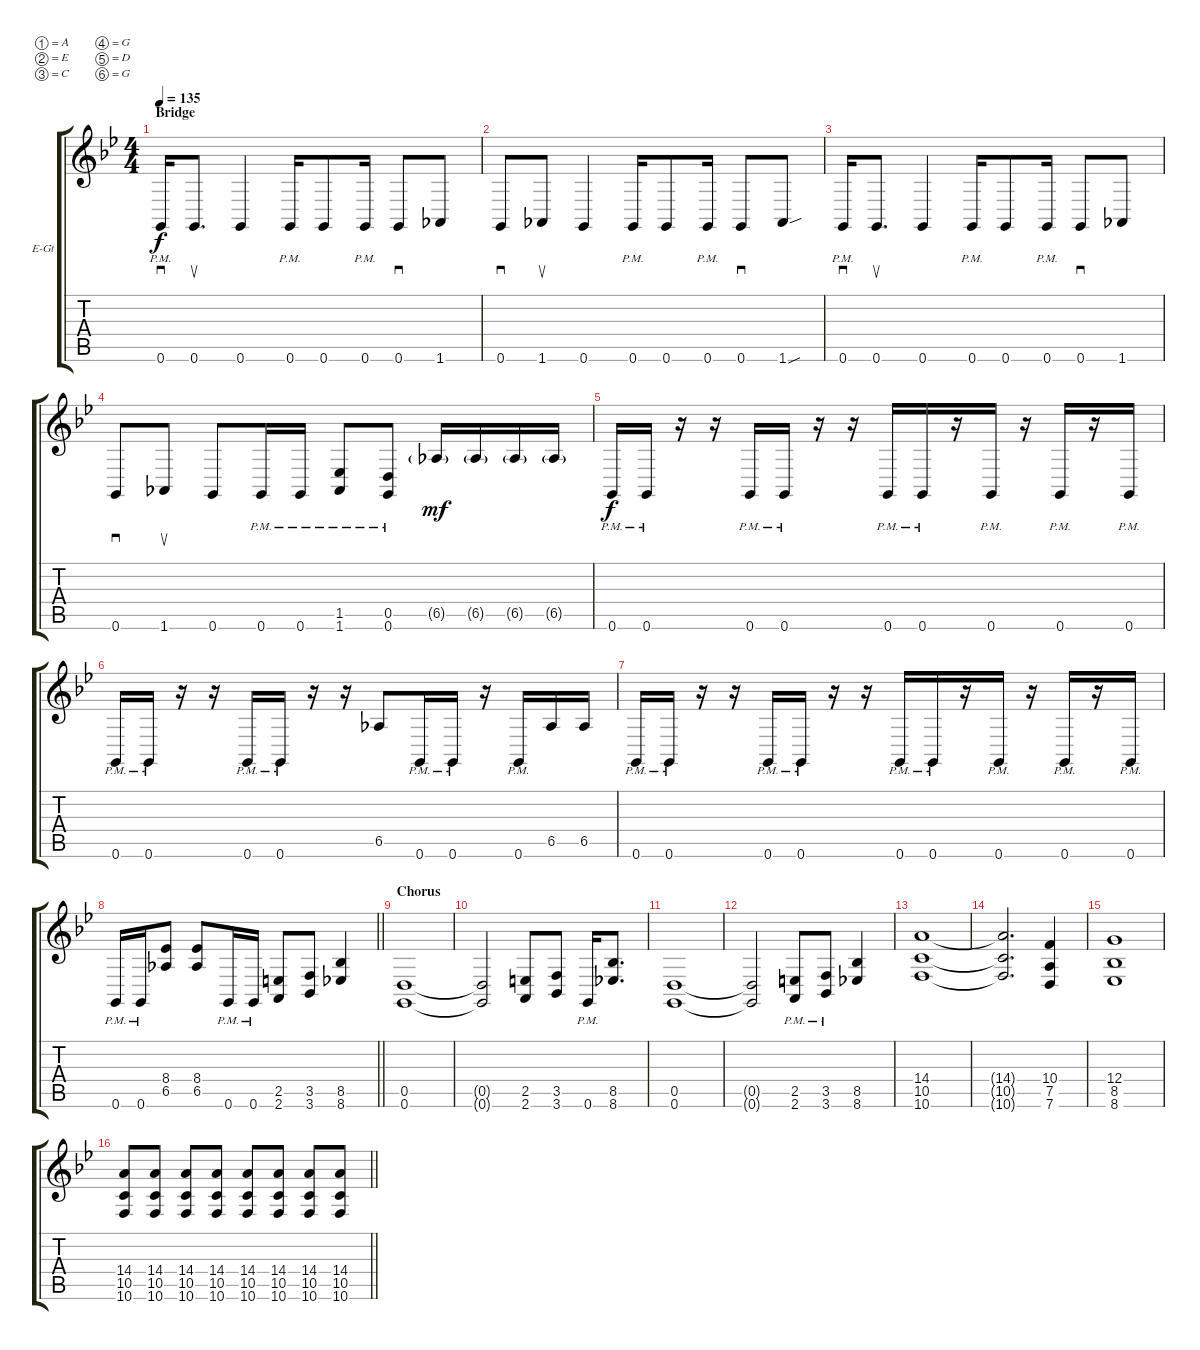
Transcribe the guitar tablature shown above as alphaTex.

\bracketExtendMode groupsimilarinstruments
\firstSystemTrackNameOrientation horizontal
\otherSystemsTrackNameOrientation horizontal
\track ("[B]" "E-Gt") {instrument distortionguitar}
\staff {score tabs}
\tuning (A3 E3 C3 G2 D2 G1)
\ts (4 4)
\section ("" "Bridge")
\tempo 135
\clef g2
\ks gminor
0.6{pm}.16{sd dy f} 0.6.8{d su} 0.6.4 0.6{pm}.16 0.6.8 0.6{pm}.16 0.6.8{sd} 1.6.8 |
0.6.8{sd} 1.6.8{su} 0.6.4 0.6{pm}.16 0.6.8 0.6{pm}.16 0.6.8{sd} 1.6{sou}.8 |
0.6{pm}.16{sd} 0.6.8{d su} 0.6.4 0.6{pm}.16 0.6.8 0.6{pm}.16 0.6.8{sd} 1.6.8 |
0.6.8{sd} 1.6.8{su} 0.6.8 0.6{pm}.16 0.6{pm}.16 (1.5{pm} 1.6{pm}).8 (0.5{pm} 0.6{pm}).8 6.5{g}.16{dy mf} 6.5{g}.16 6.5{g}.16 6.5{g}.16 |
0.6{pm}.16{dy f} 0.6{pm}.16 r.16 r.16 0.6{pm}.16 0.6{pm}.16 r.16 r.16 0.6{pm}.16 0.6{pm}.16 r.16 0.6{pm}.16 r.16 0.6{pm}.16 r.16 0.6{pm}.16 |
0.6{pm}.16 0.6{pm}.16 r.16 r.16 0.6{pm}.16 0.6{pm}.16 r.16 r.16 6.5.8 0.6{pm}.16 0.6{pm}.16 r.16 0.6{pm}.16 6.5.16 6.5.16 |
0.6{pm}.16 0.6{pm}.16 r.16 r.16 0.6{pm}.16 0.6{pm}.16 r.16 r.16 0.6{pm}.16 0.6{pm}.16 r.16 0.6{pm}.16 r.16 0.6{pm}.16 r.16 0.6{pm}.16 |
\barLineRight lightlight
0.6{pm}.16 0.6{pm}.16 (8.4 6.5).8 (8.4 6.5).8 0.6{pm}.16 0.6{pm}.16 (2.5 2.6).8 (3.5 3.6).8 (8.5 8.6).4 |
\section ("" "Chorus")
(0.5 0.6).1 |
(0.5{t} 0.6{t}).2 (2.5 2.6).8 (3.5 3.6).8 0.6{pm}.16 (8.5 8.6).8{d} |
(0.5 0.6).1 |
(0.5{t} 0.6{t}).2 (2.5{pm} 2.6{pm}).8 (3.5{pm} 3.6{pm}).8 (8.5 8.6).4 |
(14.4 10.5 10.6).1 |
(14.4{t} 10.5{t} 10.6{t}).2{d} (10.4 7.5 7.6).4 |
(12.4 8.5 8.6).1 |
\barLineRight lightlight
(14.4 10.5 10.6).8 (14.4 10.5 10.6).8 (14.4 10.5 10.6).8 (14.4 10.5 10.6).8 (14.4 10.5 10.6).8 (14.4 10.5 10.6).8 (14.4 10.5 10.6).8 (14.4 10.5 10.6).8
